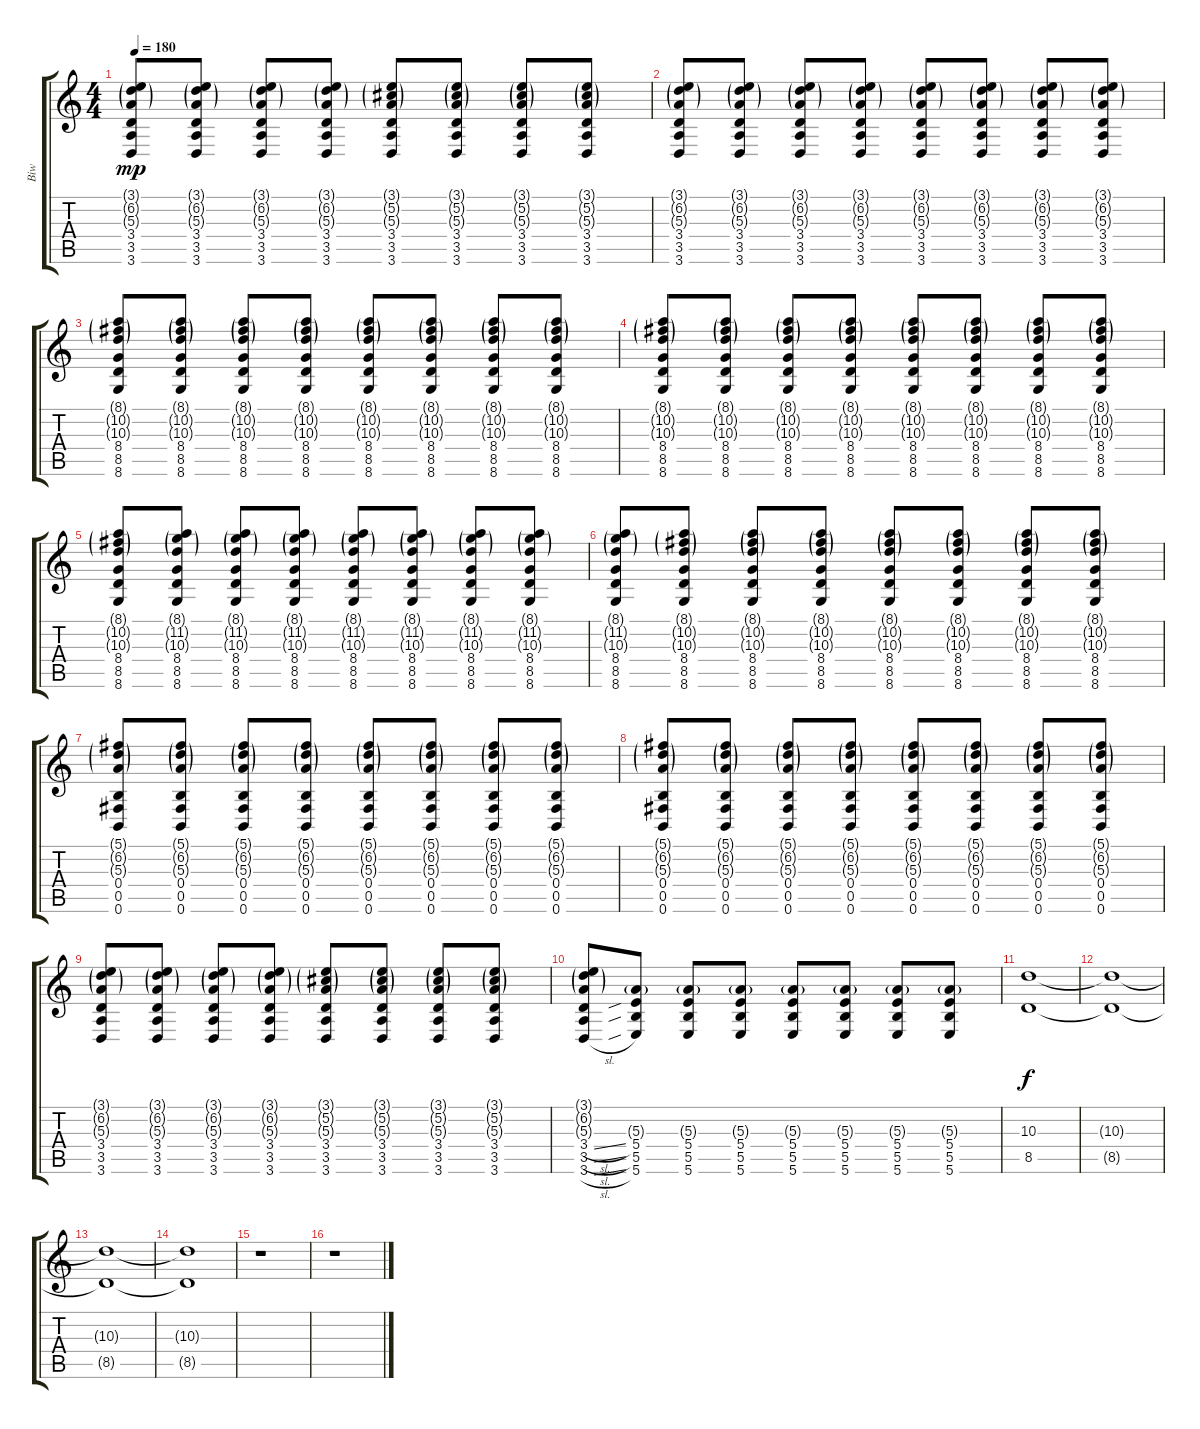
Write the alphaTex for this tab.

\track ("Biw" "Biw") {instrument distortionguitar}
\staff {score tabs}
\tuning (Db4 Ab3 E3 B2 Gb2 B1) {hide}
\ts (4 4)
\tempo 180
\clef g2
\ks c
(3.1{g} 6.2{g} 5.3{g} 3.4 3.5 3.6).8{dy mp} (3.1{g} 6.2{g} 5.3{g} 3.4 3.5 3.6).8 (3.1{g} 6.2{g} 5.3{g} 3.4 3.5 3.6).8 (3.1{g} 6.2{g} 5.3{g} 3.4 3.5 3.6).8 (3.1{g} 5.2{g} 5.3{g} 3.4 3.5 3.6).8 (3.1{g} 5.2{g} 5.3{g} 3.4 3.5 3.6).8 (3.1{g} 5.2{g} 5.3{g} 3.4 3.5 3.6).8 (3.1{g} 5.2{g} 5.3{g} 3.4 3.5 3.6).8 |
(3.1{g} 6.2{g} 5.3{g} 3.4 3.5 3.6).8 (3.1{g} 6.2{g} 5.3{g} 3.4 3.5 3.6).8 (3.1{g} 6.2{g} 5.3{g} 3.4 3.5 3.6).8 (3.1{g} 6.2{g} 5.3{g} 3.4 3.5 3.6).8 (3.1{g} 6.2{g} 5.3{g} 3.4 3.5 3.6).8 (3.1{g} 6.2{g} 5.3{g} 3.4 3.5 3.6).8 (3.1{g} 6.2{g} 5.3{g} 3.4 3.5 3.6).8 (3.1{g} 6.2{g} 5.3{g} 3.4 3.5 3.6).8 |
(8.1{g} 10.2{g} 10.3{g} 8.4 8.5 8.6).8 (8.1{g} 10.2{g} 10.3{g} 8.4 8.5 8.6).8 (8.1{g} 10.2{g} 10.3{g} 8.4 8.5 8.6).8 (8.1{g} 10.2{g} 10.3{g} 8.4 8.5 8.6).8 (8.1{g} 10.2{g} 10.3{g} 8.4 8.5 8.6).8 (8.1{g} 10.2{g} 10.3{g} 8.4 8.5 8.6).8 (8.1{g} 10.2{g} 10.3{g} 8.4 8.5 8.6).8 (8.1{g} 10.2{g} 10.3{g} 8.4 8.5 8.6).8 |
(8.1{g} 10.2{g} 10.3{g} 8.4 8.5 8.6).8 (8.1{g} 10.2{g} 10.3{g} 8.4 8.5 8.6).8 (8.1{g} 10.2{g} 10.3{g} 8.4 8.5 8.6).8 (8.1{g} 10.2{g} 10.3{g} 8.4 8.5 8.6).8 (8.1{g} 10.2{g} 10.3{g} 8.4 8.5 8.6).8 (8.1{g} 10.2{g} 10.3{g} 8.4 8.5 8.6).8 (8.1{g} 10.2{g} 10.3{g} 8.4 8.5 8.6).8 (8.1{g} 10.2{g} 10.3{g} 8.4 8.5 8.6).8 |
(8.1{g} 10.2{g} 10.3{g} 8.4 8.5 8.6).8 (8.1{g} 11.2{g} 10.3{g} 8.4 8.5 8.6).8 (8.1{g} 11.2{g} 10.3{g} 8.4 8.5 8.6).8 (8.1{g} 11.2{g} 10.3{g} 8.4 8.5 8.6).8 (8.1{g} 11.2{g} 10.3{g} 8.4 8.5 8.6).8 (8.1{g} 11.2{g} 10.3{g} 8.4 8.5 8.6).8 (8.1{g} 11.2{g} 10.3{g} 8.4 8.5 8.6).8 (8.1{g} 11.2{g} 10.3{g} 8.4 8.5 8.6).8 |
(8.1{g} 11.2{g} 10.3{g} 8.4 8.5 8.6).8 (8.1{g} 10.2{g} 10.3{g} 8.4 8.5 8.6).8 (8.1{g} 10.2{g} 10.3{g} 8.4 8.5 8.6).8 (8.1{g} 10.2{g} 10.3{g} 8.4 8.5 8.6).8 (8.1{g} 10.2{g} 10.3{g} 8.4 8.5 8.6).8 (8.1{g} 10.2{g} 10.3{g} 8.4 8.5 8.6).8 (8.1{g} 10.2{g} 10.3{g} 8.4 8.5 8.6).8 (8.1{g} 10.2{g} 10.3{g} 8.4 8.5 8.6).8 |
(5.1{g} 6.2{g} 5.3{g} 0.4 0.5 0.6).8 (5.1{g} 6.2{g} 5.3{g} 0.4 0.5 0.6).8 (5.1{g} 6.2{g} 5.3{g} 0.4 0.5 0.6).8 (5.1{g} 6.2{g} 5.3{g} 0.4 0.5 0.6).8 (5.1{g} 6.2{g} 5.3{g} 0.4 0.5 0.6).8 (5.1{g} 6.2{g} 5.3{g} 0.4 0.5 0.6).8 (5.1{g} 6.2{g} 5.3{g} 0.4 0.5 0.6).8 (5.1{g} 6.2{g} 5.3{g} 0.4 0.5 0.6).8 |
(5.1{g} 6.2{g} 5.3{g} 0.4 0.5 0.6).8 (5.1{g} 6.2{g} 5.3{g} 0.4 0.5 0.6).8 (5.1{g} 6.2{g} 5.3{g} 0.4 0.5 0.6).8 (5.1{g} 6.2{g} 5.3{g} 0.4 0.5 0.6).8 (5.1{g} 6.2{g} 5.3{g} 0.4 0.5 0.6).8 (5.1{g} 6.2{g} 5.3{g} 0.4 0.5 0.6).8 (5.1{g} 6.2{g} 5.3{g} 0.4 0.5 0.6).8 (5.1{g} 6.2{g} 5.3{g} 0.4 0.5 0.6).8 |
(3.1{g} 6.2{g} 5.3{g} 3.4 3.5 3.6).8 (3.1{g} 6.2{g} 5.3{g} 3.4 3.5 3.6).8 (3.1{g} 6.2{g} 5.3{g} 3.4 3.5 3.6).8 (3.1{g} 6.2{g} 5.3{g} 3.4 3.5 3.6).8 (3.1{g} 5.2{g} 5.3{g} 3.4 3.5 3.6).8 (3.1{g} 5.2{g} 5.3{g} 3.4 3.5 3.6).8 (3.1{g} 5.2{g} 5.3{g} 3.4 3.5 3.6).8 (3.1{g} 5.2{g} 5.3{g} 3.4 3.5 3.6).8 |
(3.1{g} 6.2{g} 5.3{g} 3.4{sl} 3.5{sl} 3.6{sl}).8 (5.3{g} 5.4 5.5 5.6).8 (5.3{g} 5.4 5.5 5.6).8 (5.3{g} 5.4 5.5 5.6).8 (5.3{g} 5.4 5.5 5.6).8 (5.3{g} 5.4 5.5 5.6).8 (5.3{g} 5.4 5.5 5.6).8 (5.3{g} 5.4 5.5 5.6).8 |
(10.3 8.5).1{dy f volume 0} |
(10.3{t} 8.5{t}).1 |
(10.3{t} 8.5{t}).1 |
(10.3{t} 8.5{t}).1 |
r.1 |
r.1
